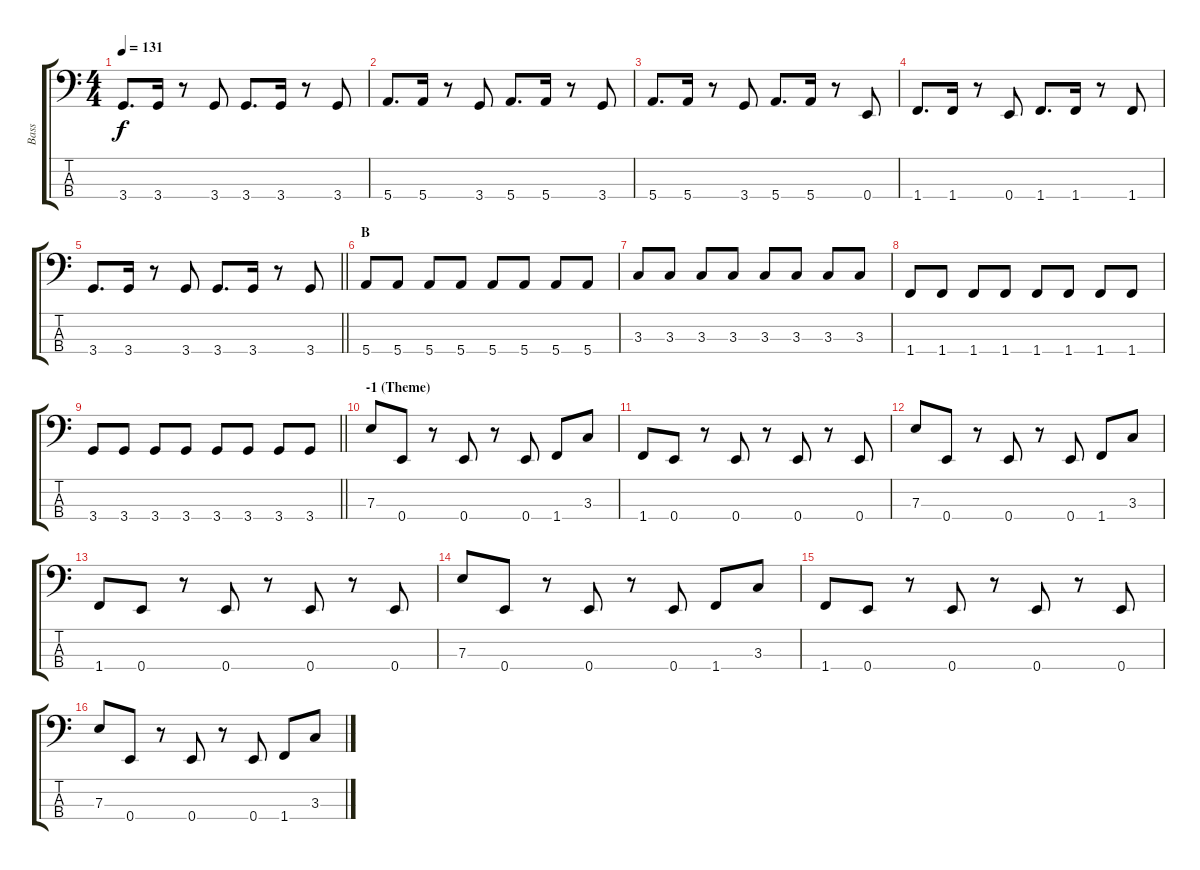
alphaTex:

\track ("Bass" "Bass") {instrument electricbassfinger}
\staff {score tabs}
\tuning (G2 D2 A1 E1) {hide}
\ts (4 4)
\tempo 131
\clef f4
\ks c
3.4.8{d dy f} 3.4.16 r.8 3.4.8 3.4.8{d} 3.4.16 r.8 3.4.8 |
5.4.8{d} 5.4.16 r.8 3.4.8 5.4.8{d} 5.4.16 r.8 3.4.8 |
5.4.8{d} 5.4.16 r.8 3.4.8 5.4.8{d} 5.4.16 r.8 0.4.8 |
1.4.8{d} 1.4.16 r.8 0.4.8 1.4.8{d} 1.4.16 r.8 1.4.8 |
\barLineRight lightlight
3.4.8{d} 3.4.16 r.8 3.4.8 3.4.8{d} 3.4.16 r.8 3.4.8 |
\section ("" "B")
5.4.8 5.4.8 5.4.8 5.4.8 5.4.8 5.4.8 5.4.8 5.4.8 |
3.3.8 3.3.8 3.3.8 3.3.8 3.3.8 3.3.8 3.3.8 3.3.8 |
1.4.8 1.4.8 1.4.8 1.4.8 1.4.8 1.4.8 1.4.8 1.4.8 |
\barLineRight lightlight
3.4.8 3.4.8 3.4.8 3.4.8 3.4.8 3.4.8 3.4.8 3.4.8 |
\section ("" "-1 (Theme)")
7.3.8 0.4.8 r.8 0.4.8 r.8 0.4.8 1.4.8 3.3.8 |
1.4.8 0.4.8 r.8 0.4.8 r.8 0.4.8 r.8 0.4.8 |
7.3.8 0.4.8 r.8 0.4.8 r.8 0.4.8 1.4.8 3.3.8 |
1.4.8 0.4.8 r.8 0.4.8 r.8 0.4.8 r.8 0.4.8 |
7.3.8 0.4.8 r.8 0.4.8 r.8 0.4.8 1.4.8 3.3.8 |
1.4.8 0.4.8 r.8 0.4.8 r.8 0.4.8 r.8 0.4.8 |
7.3.8 0.4.8 r.8 0.4.8 r.8 0.4.8 1.4.8 3.3.8
